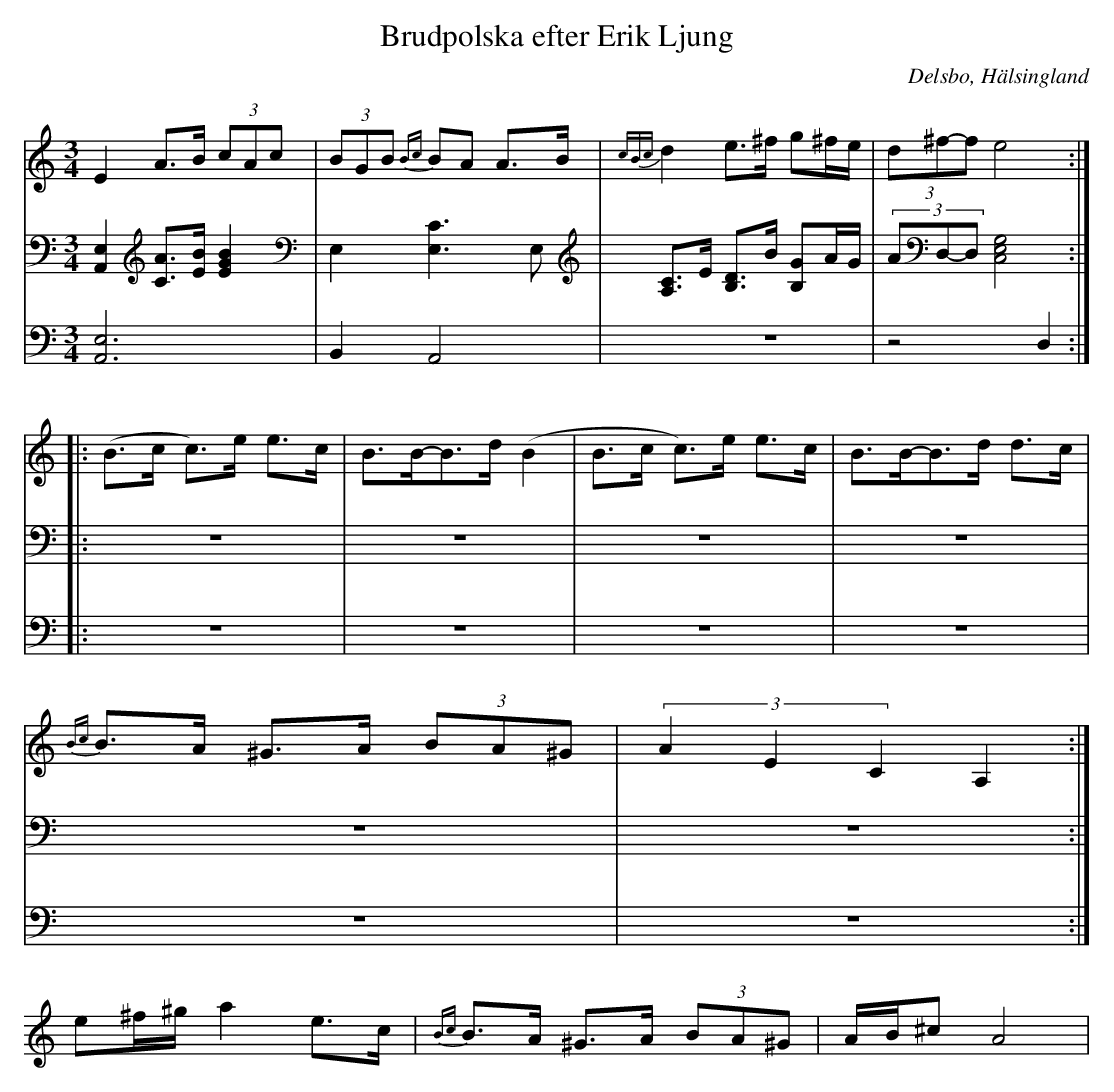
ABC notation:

X:1
T: Brudpolska efter Erik Ljung
Q: 105
O: Delsbo, Hälsingland
M: 3/4
L: 1/8
K: Am
V:1
V:2
V:3 Merge
V:1
E2 A>B (3cAc| (3BGB {Bc}BA A>B|{cBc}d2 e>^f g^f/e/|(3d^f-f e4 :|
|:(B>c c)>e e>c|B>B-B>d (B2|B>c c)>e e>c|B>B-B>d d>c|
{Bc}B>A ^G>A (3BA^G|(3A2E2C2 A,2:|
e^f/^g/ a2 e>c|{Bc}B>A ^G>A (3BA^G|A/B/^c A4|
V:2
[A,,2E,2] [AC]>[BE] [B2E2G2]|E,2 [C3E,3]E,|[A,C]>E [B,D]>B [B,G]A/G/|(3AD,-D, [E,4G,4C,4]:|
|:z6|z6|z6|z6|
z6|z6:|
V:3
[A,,6E,6]|B,,2 A,,4|z6|z4 D,2:|
|:z6|z6|z6|z6|
z6|z6:|
